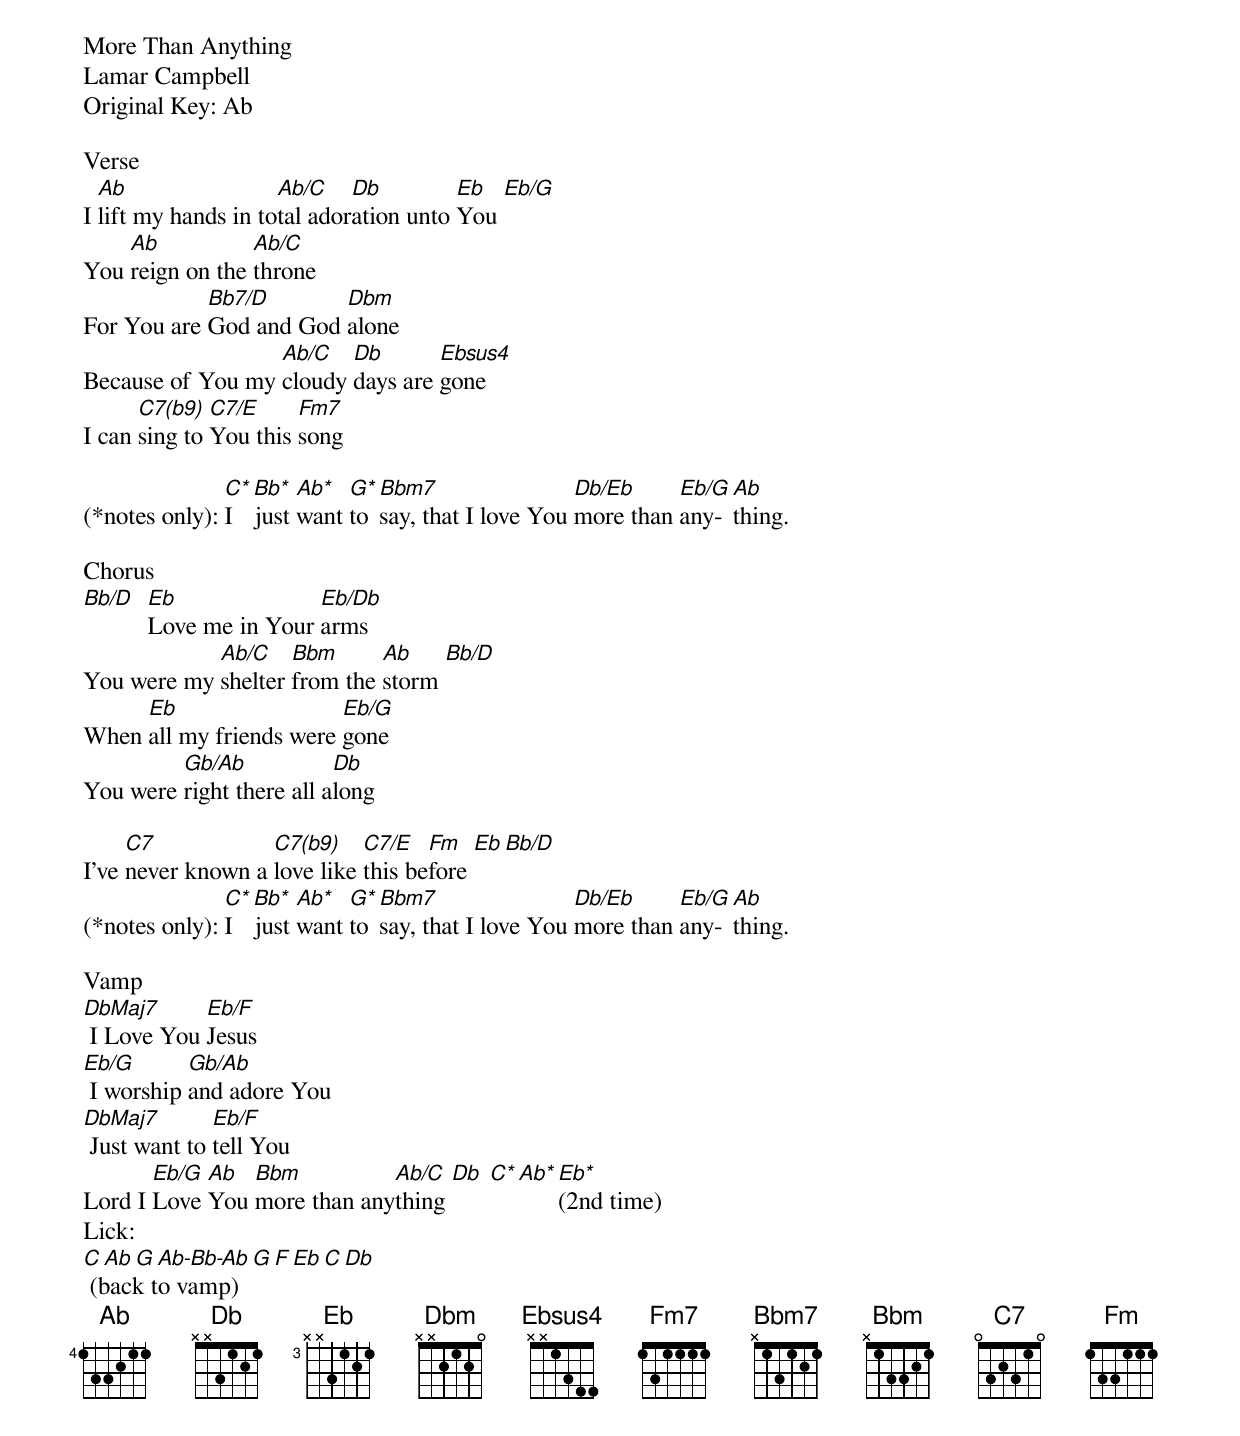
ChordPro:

More Than Anything
Lamar Campbell
Original Key: Ab

Verse
I [Ab]lift my hands in to[Ab/C]tal ador[Db]ation unto [Eb]You [Eb/G]
You [Ab]reign on the [Ab/C]throne
For You are [Bb7/D]God and God [Dbm]alone
Because of You my [Ab/C]cloudy [Db]days are [Ebsus4]gone
I can [C7(b9)]sing to [C7/E]You this [Fm7]song

(*notes only): [C*]I [Bb*]just [Ab*]want [G*]to [Bbm7]say, that I love You [Db/Eb]more than [Eb/G]any-[Ab]thing.

Chorus
[Bb/D]  [Eb]Love me in Your [Eb/Db]arms
You were my [Ab/C]shelter [Bbm]from the [Ab]storm [Bb/D]
When [Eb]all my friends were [Eb/G]gone
You were [Gb/Ab]right there all a[Db]long

I've [C7]never known a [C7(b9)]love like [C7/E]this be[Fm]fore [Eb][Bb/D]
(*notes only): [C*]I [Bb*]just [Ab*]want [G*]to [Bbm7]say, that I love You [Db/Eb]more than [Eb/G]any-[Ab]thing.

Vamp
[DbMaj7] I Love You [Eb/F]Jesus
[Eb/G] I worship [Gb/Ab]and adore You
[DbMaj7] Just want to [Eb/F]tell You
Lord I [Eb/G]Love [Ab]You [Bbm]more than any[Ab/C]thing [Db] [C*][Ab*][Eb*](2nd time)
Lick:
[C Ab G Ab-Bb-Ab G F Eb C Db] (back to vamp)
